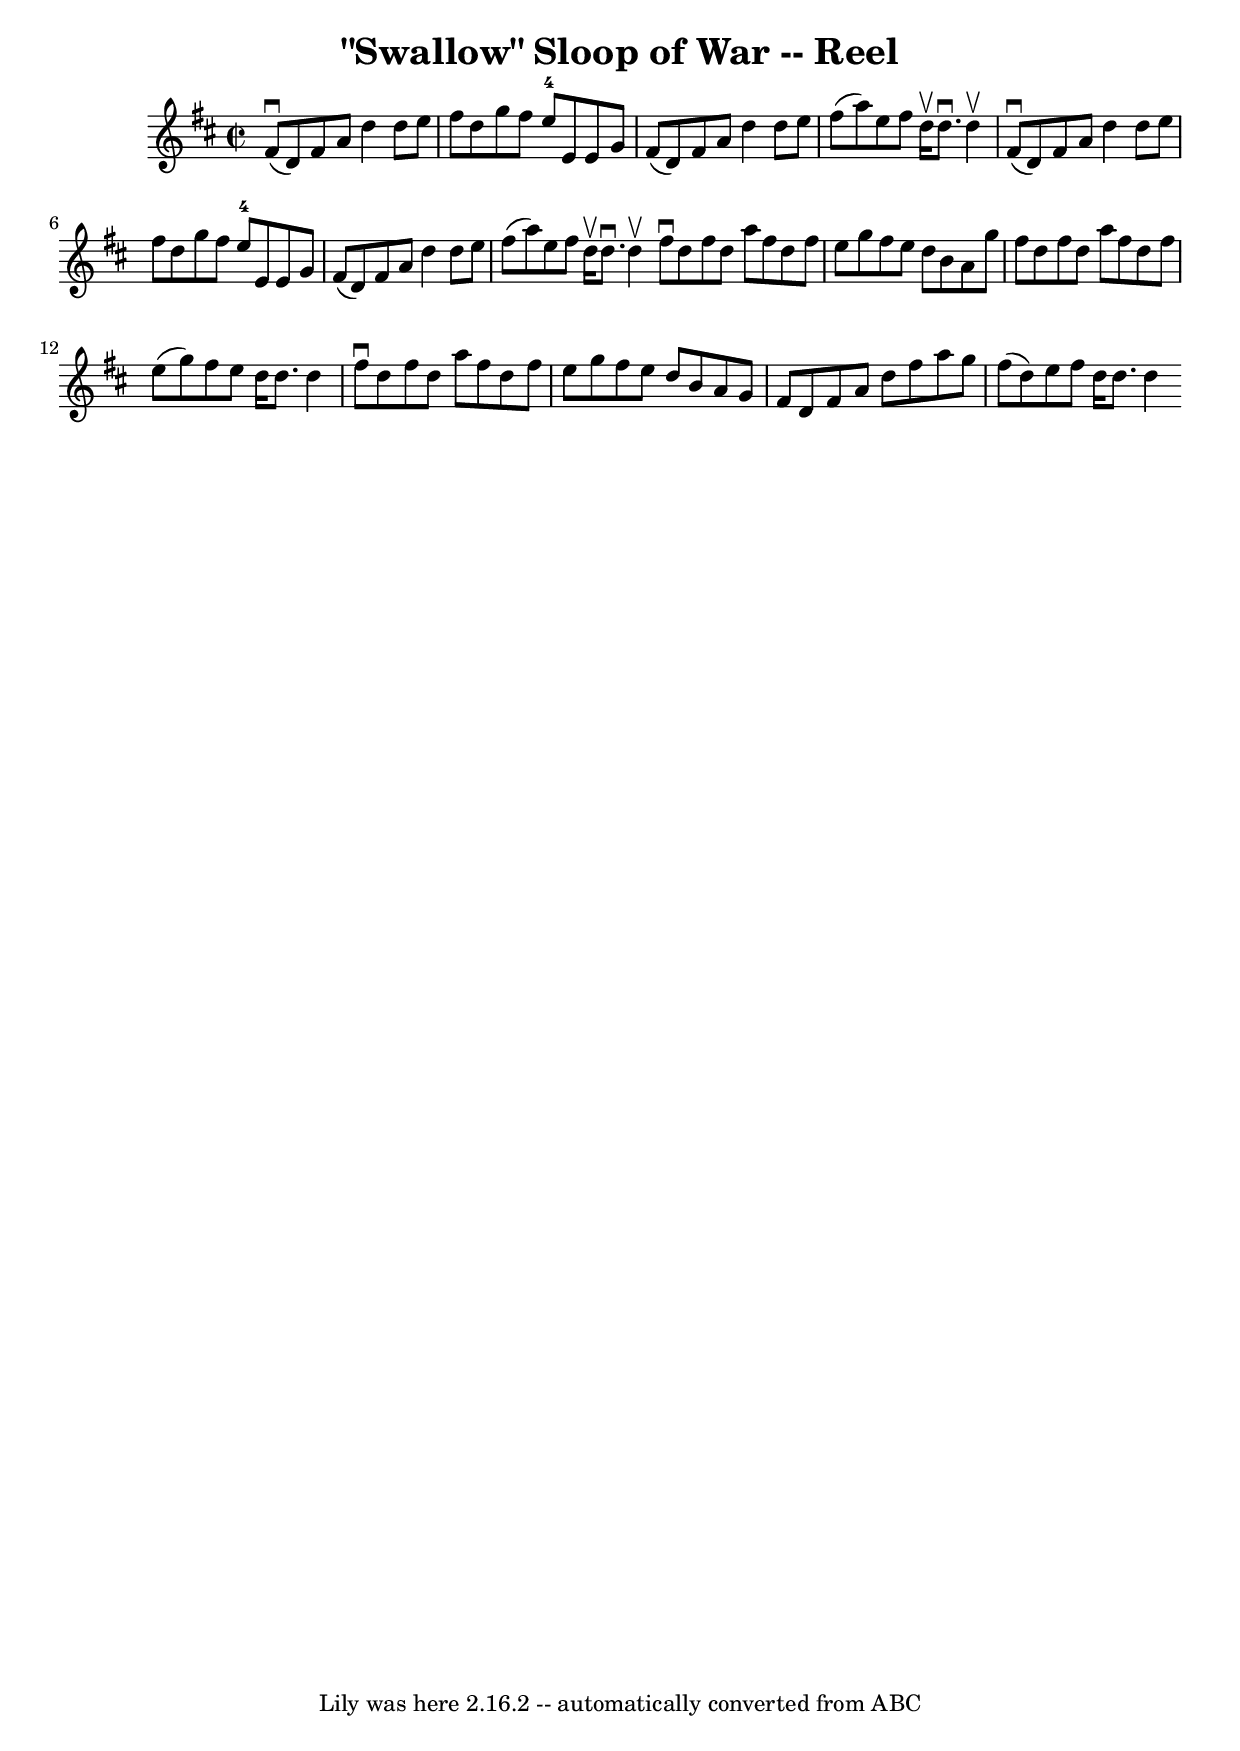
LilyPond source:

\version "2.16.2"
\include "Mammoth.ily"
\header {
  %% book = "Ryan's Mammoth Collection"
 crossRefNumber = "1"
 footnotes = "\\\\366"
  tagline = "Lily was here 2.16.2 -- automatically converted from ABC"
  title = "\"Swallow\" Sloop of War -- Reel"

}
voicedefault =  {


  \override Staff.TimeSignature #'style = #'C
  \time 2/2 
  \key d \major
 fs'8^\downbow(d'8) fs'8 a'8 d''4 d''8 e''8     |
 fs''8 d''8 g''8 fs''8 e''8-4 e'8 e'8 g'8     |
 fs'8 (d'8) fs'8 a'8 d''4 d''8 e''8     |
 fs''8 (a''8) e''8 fs''8 d''16^\upbow d''8.^\downbow d''4^\upbow   |
 fs'8^\downbow(d'8) fs'8 a'8 d''4 d''8 e''8    |
 fs''8 d''8 g''8 fs''8 e''8-4 e'8 e'8 g'8     |
 fs'8 (d'8) fs'8 a'8 d''4 d''8 e''8     |
 fs''8 (a''8) e''8 fs''8 d''16^\upbow d''8.^\downbow d''4^\upbow   \bar " |." fs''8^\downbow d''8 fs''8 d''8 a''8 fs''8 d''8 fs''8     |
 e''8 g''8 fs''8 e''8 d''8 b'8 a'8 g''8     |
 fs''8 d''8 fs''8 d''8 a''8 fs''8 d''8 fs''8  |
 e''8 (g''8) fs''8 e''8 d''16 d''8. d''4     |
 fs''8^\downbow d''8 fs''8 d''8 a''8 fs''8 d''8 fs''8     |
 e''8 g''8 fs''8 e''8 d''8 b'8 a'8 g'8     |
 fs'8 d'8 fs'8 a'8 d''8 fs''8 a''8 g''8     |
 fs''8 (d''8) e''8 fs''8 d''16 d''8. d''4    \bar " |."   

}

\score{
  <<

    \context Staff="default"
    {
      \voicedefault 
      
    }

  >>
  \layout {
    
  }
  \midi {
  }

}
